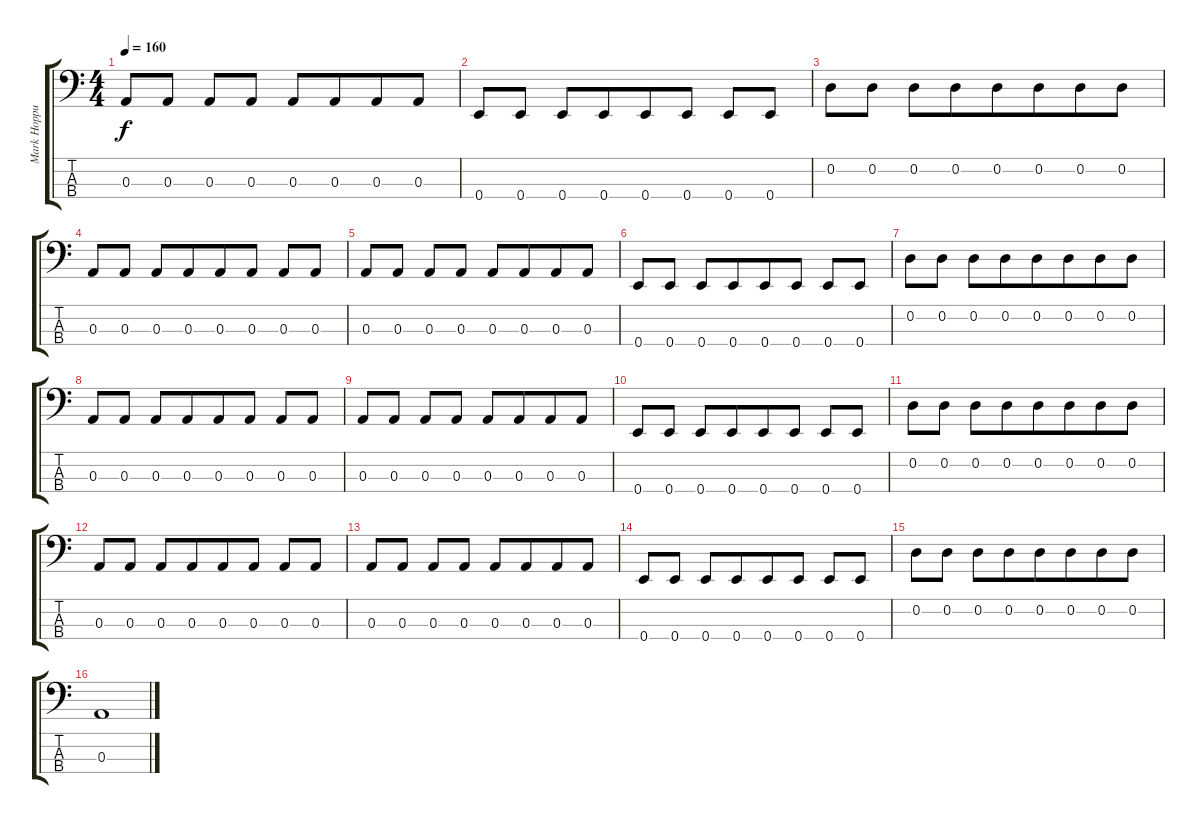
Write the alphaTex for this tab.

\track ("Mark Hoppus - Bass" "Mark Hoppu") {instrument electricbasspick}
\staff {score tabs}
\tuning (G2 D2 A1 E1) {hide}
\ts (4 4)
\tempo 160
\clef f4
\ks c
0.3.8{dy f} 0.3.8 0.3.8{beam merge} 0.3.8 0.3.8 0.3.8{beam merge} 0.3.8 0.3.8 |
0.4.8 0.4.8 0.4.8 0.4.8{beam merge} 0.4.8{beam merge} 0.4.8 0.4.8 0.4.8 |
0.2.8{beam merge} 0.2.8 0.2.8 0.2.8{beam merge} 0.2.8{beam merge} 0.2.8{beam merge} 0.2.8 0.2.8 |
0.3.8 0.3.8 0.3.8 0.3.8{beam merge} 0.3.8{beam merge} 0.3.8 0.3.8{beam merge} 0.3.8 |
0.3.8 0.3.8 0.3.8{beam merge} 0.3.8 0.3.8 0.3.8{beam merge} 0.3.8 0.3.8 |
0.4.8 0.4.8 0.4.8 0.4.8{beam merge} 0.4.8{beam merge} 0.4.8 0.4.8 0.4.8 |
0.2.8{beam merge} 0.2.8 0.2.8 0.2.8{beam merge} 0.2.8{beam merge} 0.2.8{beam merge} 0.2.8 0.2.8 |
0.3.8 0.3.8 0.3.8 0.3.8{beam merge} 0.3.8{beam merge} 0.3.8 0.3.8{beam merge} 0.3.8 |
0.3.8 0.3.8 0.3.8{beam merge} 0.3.8 0.3.8 0.3.8{beam merge} 0.3.8 0.3.8 |
0.4.8 0.4.8 0.4.8 0.4.8{beam merge} 0.4.8{beam merge} 0.4.8 0.4.8 0.4.8 |
0.2.8{beam merge} 0.2.8 0.2.8 0.2.8{beam merge} 0.2.8{beam merge} 0.2.8{beam merge} 0.2.8 0.2.8 |
0.3.8 0.3.8 0.3.8 0.3.8{beam merge} 0.3.8{beam merge} 0.3.8 0.3.8{beam merge} 0.3.8 |
0.3.8 0.3.8 0.3.8{beam merge} 0.3.8 0.3.8 0.3.8{beam merge} 0.3.8 0.3.8 |
0.4.8 0.4.8 0.4.8 0.4.8{beam merge} 0.4.8{beam merge} 0.4.8 0.4.8 0.4.8 |
0.2.8{beam merge} 0.2.8 0.2.8 0.2.8{beam merge} 0.2.8{beam merge} 0.2.8{beam merge} 0.2.8 0.2.8 |
0.3.1
